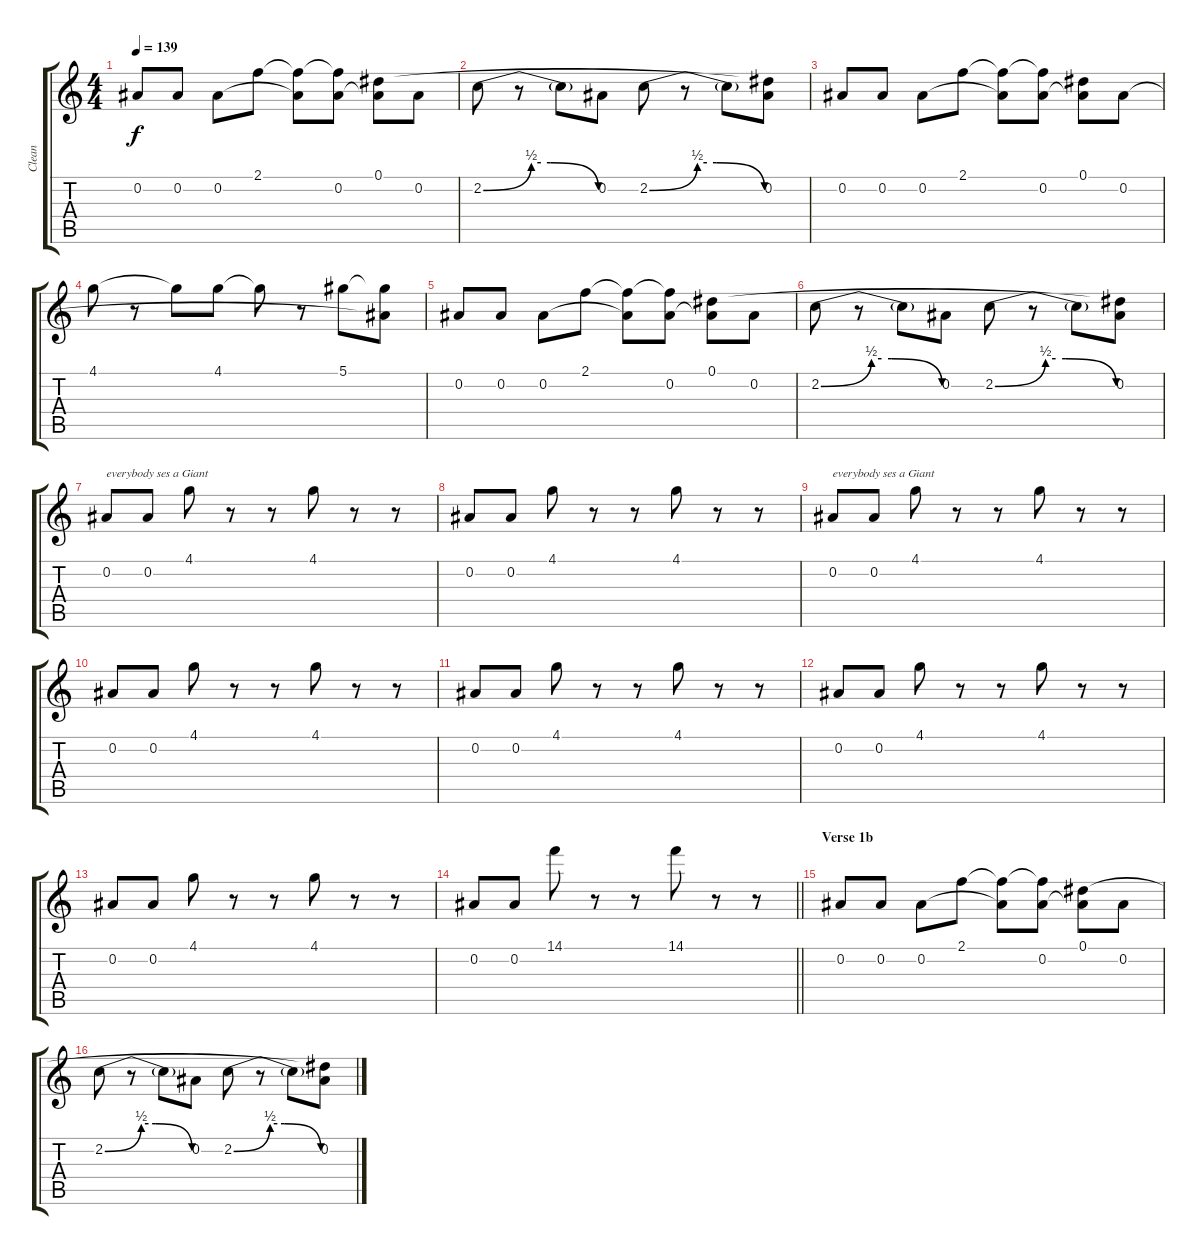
\track ("Clean" "Clean") {instrument electricguitarclean}
\staff {score tabs}
\tuning (Eb4 Bb3 Gb3 Db3 Ab2 Eb2) {hide}
\ts (4 4)
\tempo 139
\clef g2
\ks c
0.2.8{dy f} 0.2.8 0.2.8 2.1.8 (2.1{t} 0.2{t}).8 (2.1{t} 0.2).8 (0.1 0.2{t}).8 0.2.8 |
2.2{be (custom 0 0 25 2 30 2 35 2 60 0)}.8 r.8 2.2{t}.8 0.2.8 2.2{be (custom 0 0 25 2 30 2 35 2 60 0)}.8 r.8 2.2{t}.8 (0.1{t} 0.2).8 |
0.2.8 0.2.8 0.2.8 2.1.8 (2.1{t} 0.2{t}).8 (2.1{t} 0.2).8 (0.1 0.2{t}).8 0.2.8 |
4.1.8 r.8 4.1{t}.8 4.1.8 4.1{t}.8 r.8 5.1.8 (5.1{t} 0.2{t}).8 |
0.2.8 0.2.8 0.2.8 2.1.8 (2.1{t} 0.2{t}).8 (2.1{t} 0.2).8 (0.1 0.2{t}).8 0.2.8 |
2.2{be (custom 0 0 25 2 30 2 35 2 60 0)}.8 r.8 2.2{t}.8 0.2.8 2.2{be (custom 0 0 25 2 30 2 35 2 60 0)}.8 r.8 2.2{t}.8 (0.1{t} 0.2).8 |
0.2.8{txt "everybody ses a Giant"} 0.2.8 4.1.8 r.8 r.8 4.1.8 r.8 r.8 |
0.2.8 0.2.8 4.1.8 r.8 r.8 4.1.8 r.8 r.8 |
0.2.8{txt "everybody ses a Giant"} 0.2.8 4.1.8 r.8 r.8 4.1.8 r.8 r.8 |
0.2.8 0.2.8 4.1.8 r.8 r.8 4.1.8 r.8 r.8 |
0.2.8 0.2.8 4.1.8 r.8 r.8 4.1.8 r.8 r.8 |
0.2.8 0.2.8 4.1.8 r.8 r.8 4.1.8 r.8 r.8 |
0.2.8 0.2.8 4.1.8 r.8 r.8 4.1.8 r.8 r.8 |
\barLineRight lightlight
0.2.8 0.2.8 14.1.8 r.8 r.8 14.1.8 r.8 r.8 |
\section ("" "Verse 1b")
0.2.8 0.2.8 0.2.8 2.1.8 (2.1{t} 0.2{t}).8 (2.1{t} 0.2).8 (0.1 0.2{t}).8 0.2.8 |
2.2{be (custom 0 0 25 2 30 2 35 2 60 0)}.8 r.8 2.2{t}.8 0.2.8 2.2{be (custom 0 0 25 2 30 2 35 2 60 0)}.8 r.8 2.2{t}.8 (0.1{t} 0.2).8
